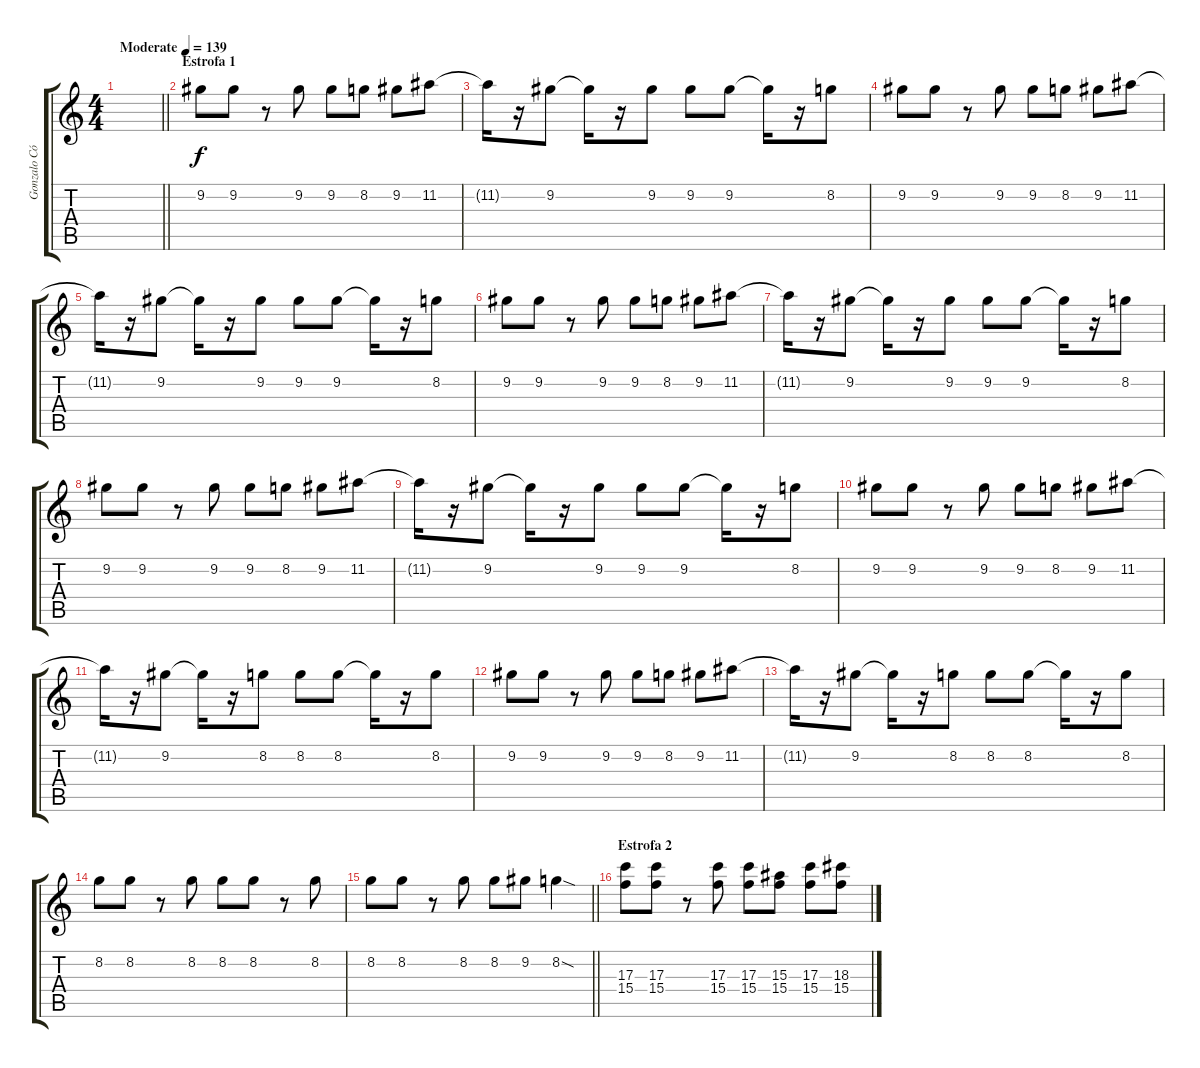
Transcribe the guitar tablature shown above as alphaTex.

\track ("Gonzalo Córdoba (Gtr)" "Gonzalo Có") {instrument overdrivenguitar}
\staff {score tabs}
\tuning (E4 B3 G3 D3 A2 E2) {hide}
\ts (4 4)
\tempo (139 "Moderate")
\clef g2
\barLineRight lightlight
\ks c
|
\section ("" "Estrofa 1")
9.2.8 9.2.8 r.8 9.2.8 9.2.8 8.2.8 9.2.8 11.2.8 |
11.2{t}.16 r.16 9.2.8 9.2{t}.16 r.16 9.2.8 9.2.8 9.2.8 9.2{t}.16 r.16 8.2.8 |
9.2.8 9.2.8 r.8 9.2.8 9.2.8 8.2.8 9.2.8 11.2.8 |
11.2{t}.16 r.16 9.2.8 9.2{t}.16 r.16 9.2.8 9.2.8 9.2.8 9.2{t}.16 r.16 8.2.8 |
9.2.8 9.2.8 r.8 9.2.8 9.2.8 8.2.8 9.2.8 11.2.8 |
11.2{t}.16 r.16 9.2.8 9.2{t}.16 r.16 9.2.8 9.2.8 9.2.8 9.2{t}.16 r.16 8.2.8 |
9.2.8 9.2.8 r.8 9.2.8 9.2.8 8.2.8 9.2.8 11.2.8 |
11.2{t}.16 r.16 9.2.8 9.2{t}.16 r.16 9.2.8 9.2.8 9.2.8 9.2{t}.16 r.16 8.2.8 |
9.2.8 9.2.8 r.8 9.2.8 9.2.8 8.2.8 9.2.8 11.2.8 |
11.2{t}.16 r.16 9.2.8 9.2{t}.16 r.16 8.2.8 8.2.8 8.2.8 8.2{t}.16 r.16 8.2.8 |
9.2.8 9.2.8 r.8 9.2.8 9.2.8 8.2.8 9.2.8 11.2.8 |
11.2{t}.16 r.16 9.2.8 9.2{t}.16 r.16 8.2.8 8.2.8 8.2.8 8.2{t}.16 r.16 8.2.8 |
8.2.8 8.2.8 r.8 8.2.8 8.2.8 8.2.8 r.8 8.2.8 |
\barLineRight lightlight
8.2.8 8.2.8 r.8 8.2.8 8.2.8 9.2.8 8.2{sod}.4 |
\section ("" "Estrofa 2")
(17.3 15.4).8 (17.3 15.4).8 r.8 (17.3 15.4).8 (17.3 15.4).8 (15.3 15.4).8 (17.3 15.4).8 (18.3 15.4).8
